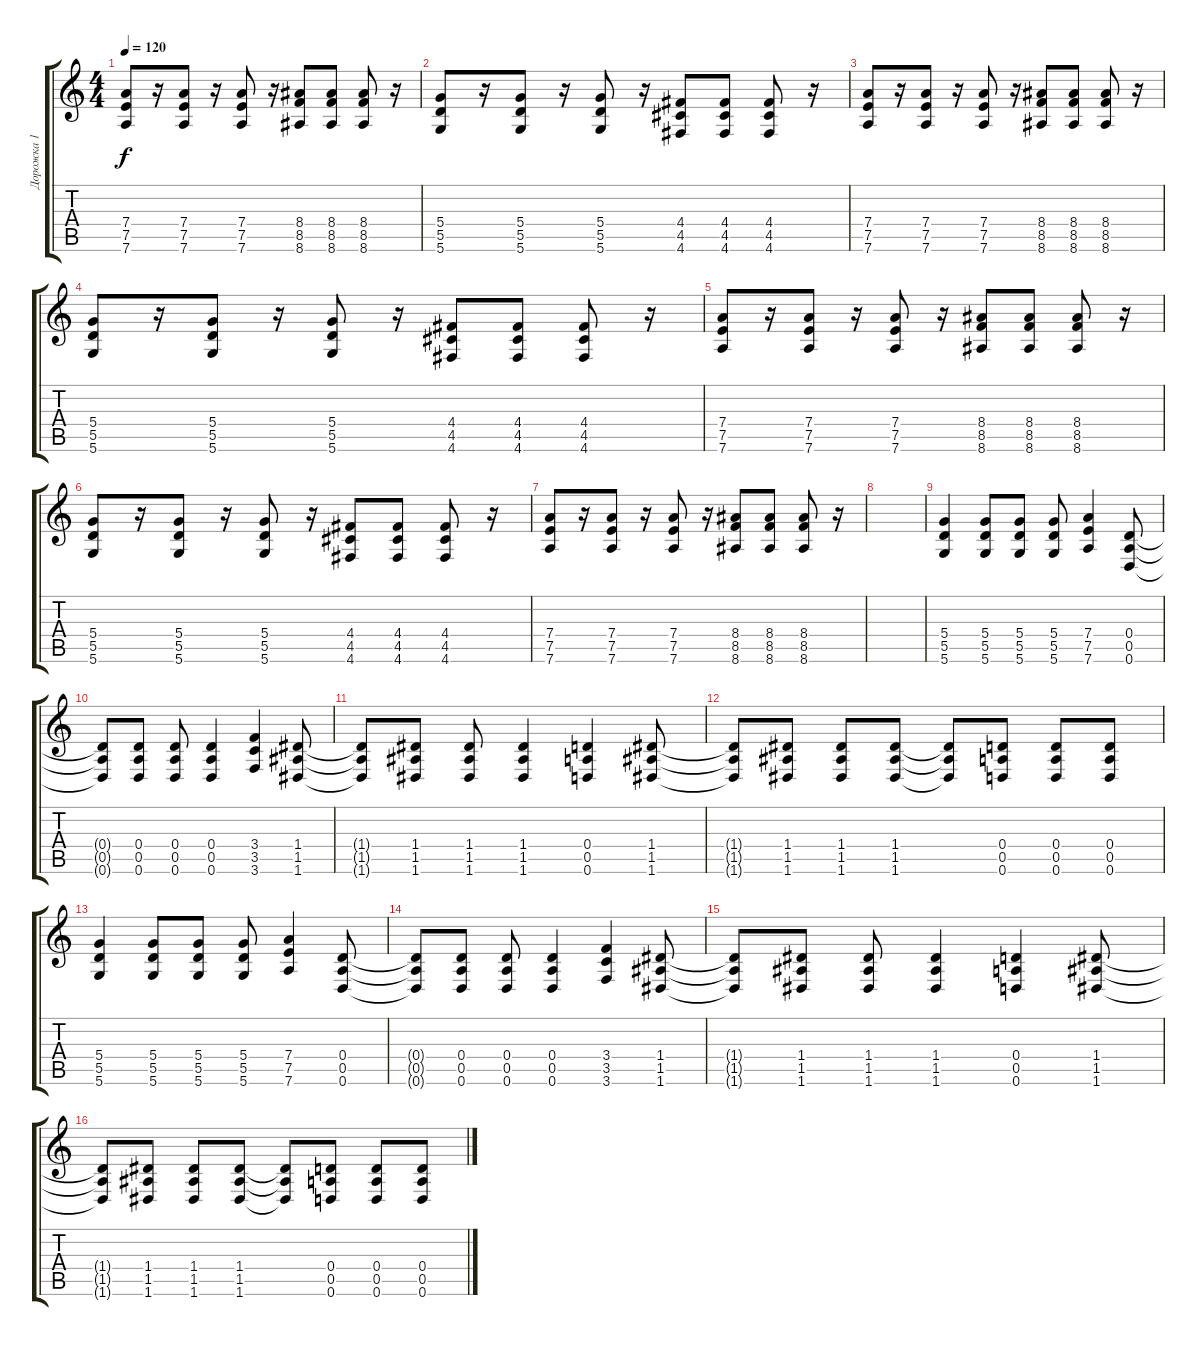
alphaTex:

\track ("Дорожка 1" "Дорожка 1") {instrument distortionguitar}
\staff {score tabs}
\tuning (E4 B3 G3 D3 A2 D2) {hide}
\ts (4 4)
\tempo 120
\clef g2
\ks c
(7.4 7.5 7.6).8{dy f} r.16 (7.4 7.5 7.6).8 r.16 (7.4 7.5 7.6).8 r.16 (8.4 8.5 8.6).8 (8.4 8.5 8.6).8 (8.4 8.5 8.6).8 r.16 |
(5.4 5.5 5.6).8 r.16 (5.4 5.5 5.6).8 r.16 (5.4 5.5 5.6).8 r.16 (4.4 4.5 4.6).8 (4.4 4.5 4.6).8 (4.4 4.5 4.6).8 r.16 |
(7.4 7.5 7.6).8 r.16 (7.4 7.5 7.6).8 r.16 (7.4 7.5 7.6).8 r.16 (8.4 8.5 8.6).8 (8.4 8.5 8.6).8 (8.4 8.5 8.6).8 r.16 |
(5.4 5.5 5.6).8 r.16 (5.4 5.5 5.6).8 r.16 (5.4 5.5 5.6).8 r.16 (4.4 4.5 4.6).8 (4.4 4.5 4.6).8 (4.4 4.5 4.6).8 r.16 |
(7.4 7.5 7.6).8 r.16 (7.4 7.5 7.6).8 r.16 (7.4 7.5 7.6).8 r.16 (8.4 8.5 8.6).8 (8.4 8.5 8.6).8 (8.4 8.5 8.6).8 r.16 |
(5.4 5.5 5.6).8 r.16 (5.4 5.5 5.6).8 r.16 (5.4 5.5 5.6).8 r.16 (4.4 4.5 4.6).8 (4.4 4.5 4.6).8 (4.4 4.5 4.6).8 r.16 |
(7.4 7.5 7.6).8 r.16 (7.4 7.5 7.6).8 r.16 (7.4 7.5 7.6).8 r.16 (8.4 8.5 8.6).8 (8.4 8.5 8.6).8 (8.4 8.5 8.6).8 r.16 |
|
(5.4 5.5 5.6).4 (5.4 5.5 5.6).8 (5.4 5.5 5.6).8 (5.4 5.5 5.6).8 (7.4 7.5 7.6).4 (0.4 0.5 0.6).8 |
(0.4{t} 0.5{t} 0.6{t}).8 (0.4 0.5 0.6).8 (0.4 0.5 0.6).8 (0.4 0.5 0.6).4 (3.4 3.5 3.6).4 (1.4 1.5 1.6).8 |
(1.4{t} 1.5{t} 1.6{t}).8 (1.4 1.5 1.6).8 (1.4 1.5 1.6).8 (1.4 1.5 1.6).4 (0.4 0.5 0.6).4 (1.4 1.5 1.6).8 |
(1.4{t} 1.5{t} 1.6{t}).8 (1.4 1.5 1.6).8 (1.4 1.5 1.6).8 (1.4 1.5 1.6).8 (1.4{t} 1.5{t} 1.6{t}).8 (0.4 0.5 0.6).8 (0.4 0.5 0.6).8 (0.4 0.5 0.6).8 |
(5.4 5.5 5.6).4 (5.4 5.5 5.6).8 (5.4 5.5 5.6).8 (5.4 5.5 5.6).8 (7.4 7.5 7.6).4 (0.4 0.5 0.6).8 |
(0.4{t} 0.5{t} 0.6{t}).8 (0.4 0.5 0.6).8 (0.4 0.5 0.6).8 (0.4 0.5 0.6).4 (3.4 3.5 3.6).4 (1.4 1.5 1.6).8 |
(1.4{t} 1.5{t} 1.6{t}).8 (1.4 1.5 1.6).8 (1.4 1.5 1.6).8 (1.4 1.5 1.6).4 (0.4 0.5 0.6).4 (1.4 1.5 1.6).8 |
(1.4{t} 1.5{t} 1.6{t}).8 (1.4 1.5 1.6).8 (1.4 1.5 1.6).8 (1.4 1.5 1.6).8 (1.4{t} 1.5{t} 1.6{t}).8 (0.4 0.5 0.6).8 (0.4 0.5 0.6).8 (0.4 0.5 0.6).8
